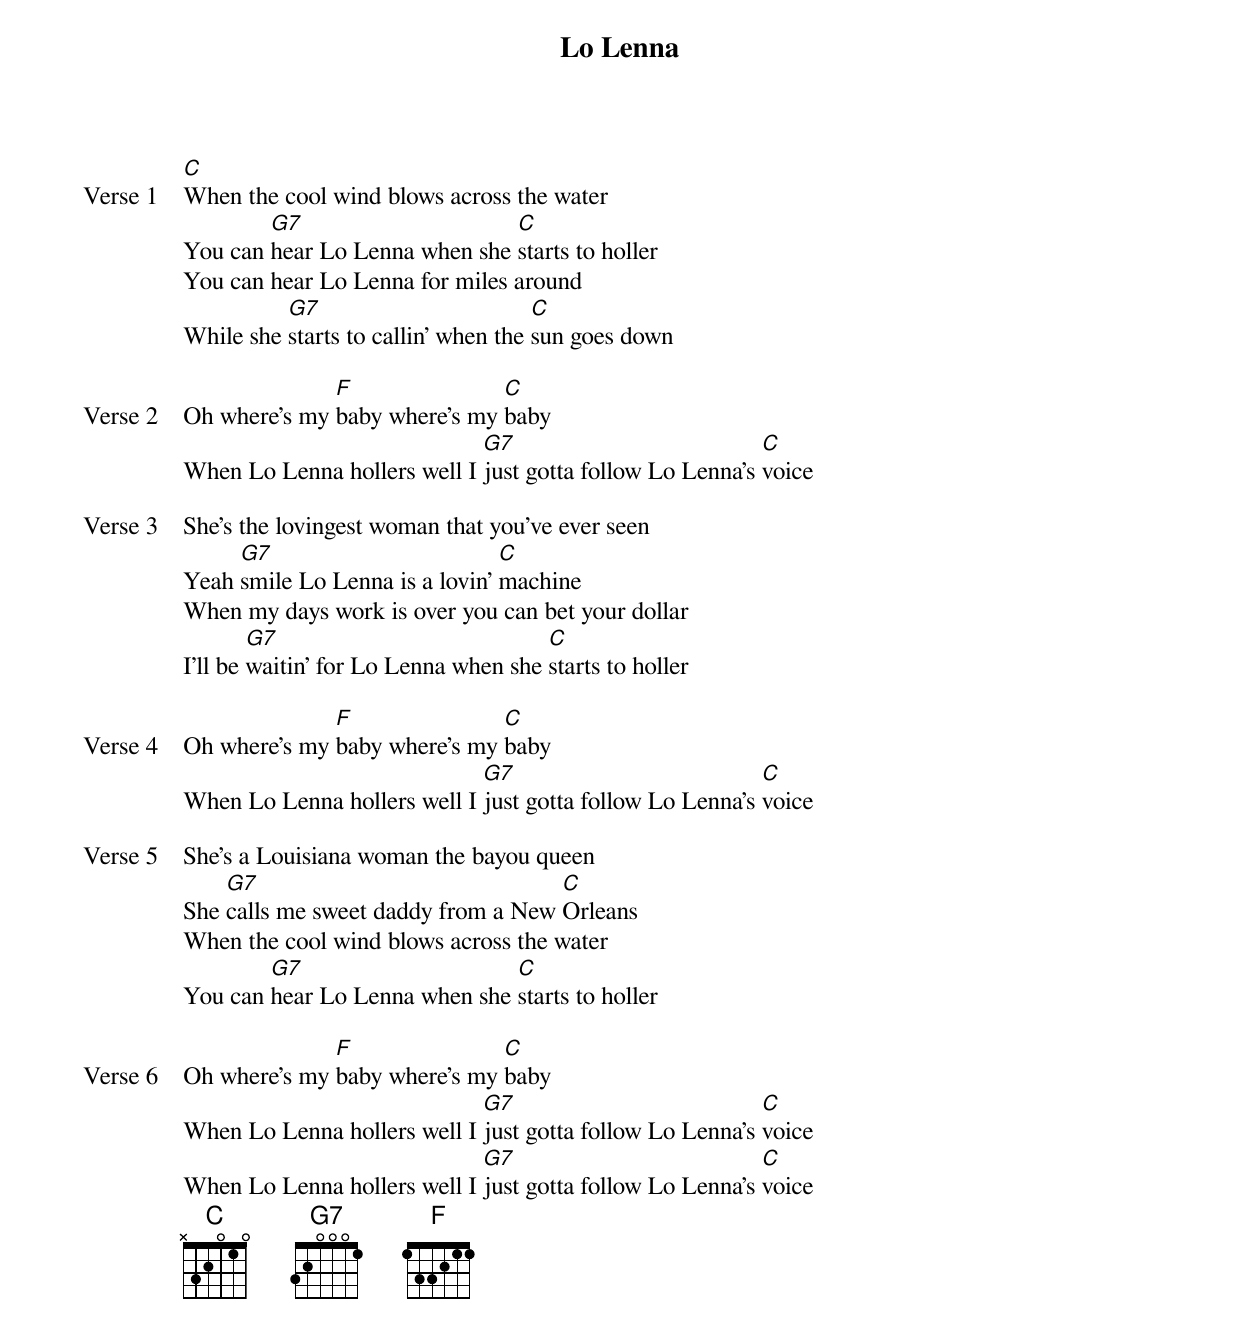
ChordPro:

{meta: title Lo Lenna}
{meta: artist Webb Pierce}
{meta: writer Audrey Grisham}

{start_of_verse: Verse 1}
[C]When the cool wind blows across the water
You can [G7]hear Lo Lenna when she [C]starts to holler
You can hear Lo Lenna for miles around
While she [G7]starts to callin' when the [C]sun goes down
{end_of_verse}

{start_of_verse: Verse 2}
Oh where's my [F]baby where's my [C]baby
When Lo Lenna hollers well I [G7]just gotta follow Lo Lenna's [C]voice
{end_of_verse}

{start_of_verse: Verse 3}
She's the lovingest woman that you've ever seen
Yeah [G7]smile Lo Lenna is a lovin' [C]machine
When my days work is over you can bet your dollar
I'll be [G7]waitin' for Lo Lenna when she [C]starts to holler
{end_of_verse}

{start_of_verse: Verse 4}
Oh where's my [F]baby where's my [C]baby
When Lo Lenna hollers well I [G7]just gotta follow Lo Lenna's [C]voice
{end_of_verse}

{start_of_verse: Verse 5}
She's a Louisiana woman the bayou queen
She [G7]calls me sweet daddy from a New [C]Orleans
When the cool wind blows across the water
You can [G7]hear Lo Lenna when she [C]starts to holler
{end_of_verse}

{start_of_verse: Verse 6}
Oh where's my [F]baby where's my [C]baby
When Lo Lenna hollers well I [G7]just gotta follow Lo Lenna's [C]voice
When Lo Lenna hollers well I [G7]just gotta follow Lo Lenna's [C]voice
{end_of_verse}
